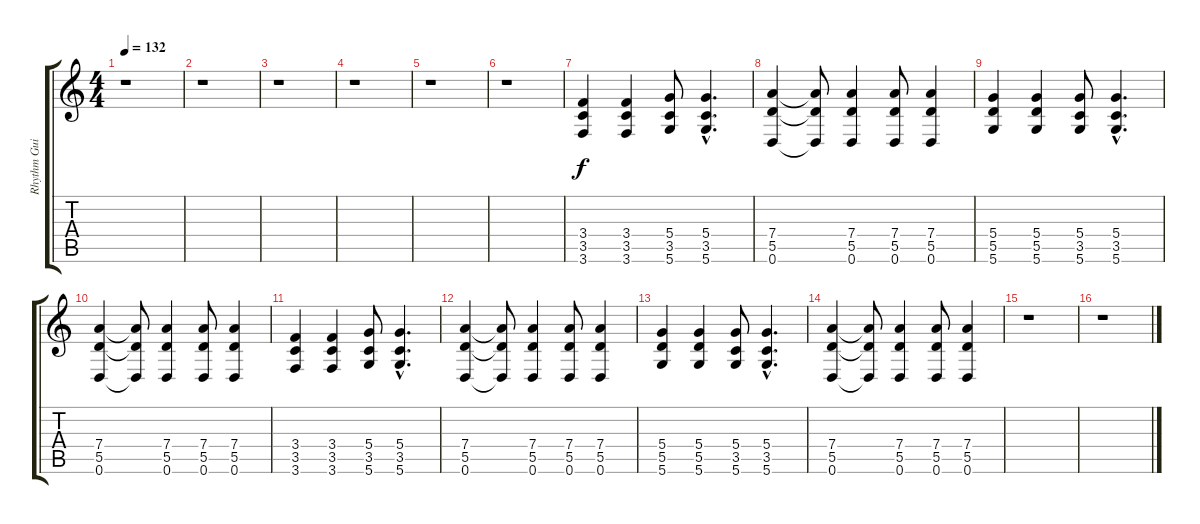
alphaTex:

\track ("Rhythm Guitar 2" "Rhythm Gui") {instrument distortionguitar}
\staff {score tabs}
\tuning (E4 B3 G3 D3 A2 D2) {hide}
\ts (4 4)
\tempo 132
\clef g2
\ks c
r.1{dy f} |
r.1 |
r.1 |
r.1 |
r.1 |
r.1 |
(3.4 3.5 3.6).4 (3.4 3.5 3.6).4 (5.4 3.5 5.6).8 (5.4{hac} 3.5{hac} 5.6{hac}).4{d} |
(7.4 5.5 0.6).4 (7.4{t} 5.5{t} 0.6{t}).8 (7.4 5.5 0.6).4 (7.4 5.5 0.6).8 (7.4 5.5 0.6).4 |
(5.4 5.5 5.6).4 (5.4 5.5 5.6).4 (5.4 3.5 5.6).8 (5.4{hac} 3.5{hac} 5.6{hac}).4{d} |
(7.4 5.5 0.6).4 (7.4{t} 5.5{t} 0.6{t}).8 (7.4 5.5 0.6).4 (7.4 5.5 0.6).8 (7.4 5.5 0.6).4 |
(3.4 3.5 3.6).4 (3.4 3.5 3.6).4 (5.4 3.5 5.6).8 (5.4{hac} 3.5{hac} 5.6{hac}).4{d} |
(7.4 5.5 0.6).4 (7.4{t} 5.5{t} 0.6{t}).8 (7.4 5.5 0.6).4 (7.4 5.5 0.6).8 (7.4 5.5 0.6).4 |
(5.4 5.5 5.6).4 (5.4 5.5 5.6).4 (5.4 3.5 5.6).8 (5.4{hac} 3.5{hac} 5.6{hac}).4{d} |
(7.4 5.5 0.6).4 (7.4{t} 5.5{t} 0.6{t}).8 (7.4 5.5 0.6).4 (7.4 5.5 0.6).8 (7.4 5.5 0.6).4 |
r.1 |
r.1
